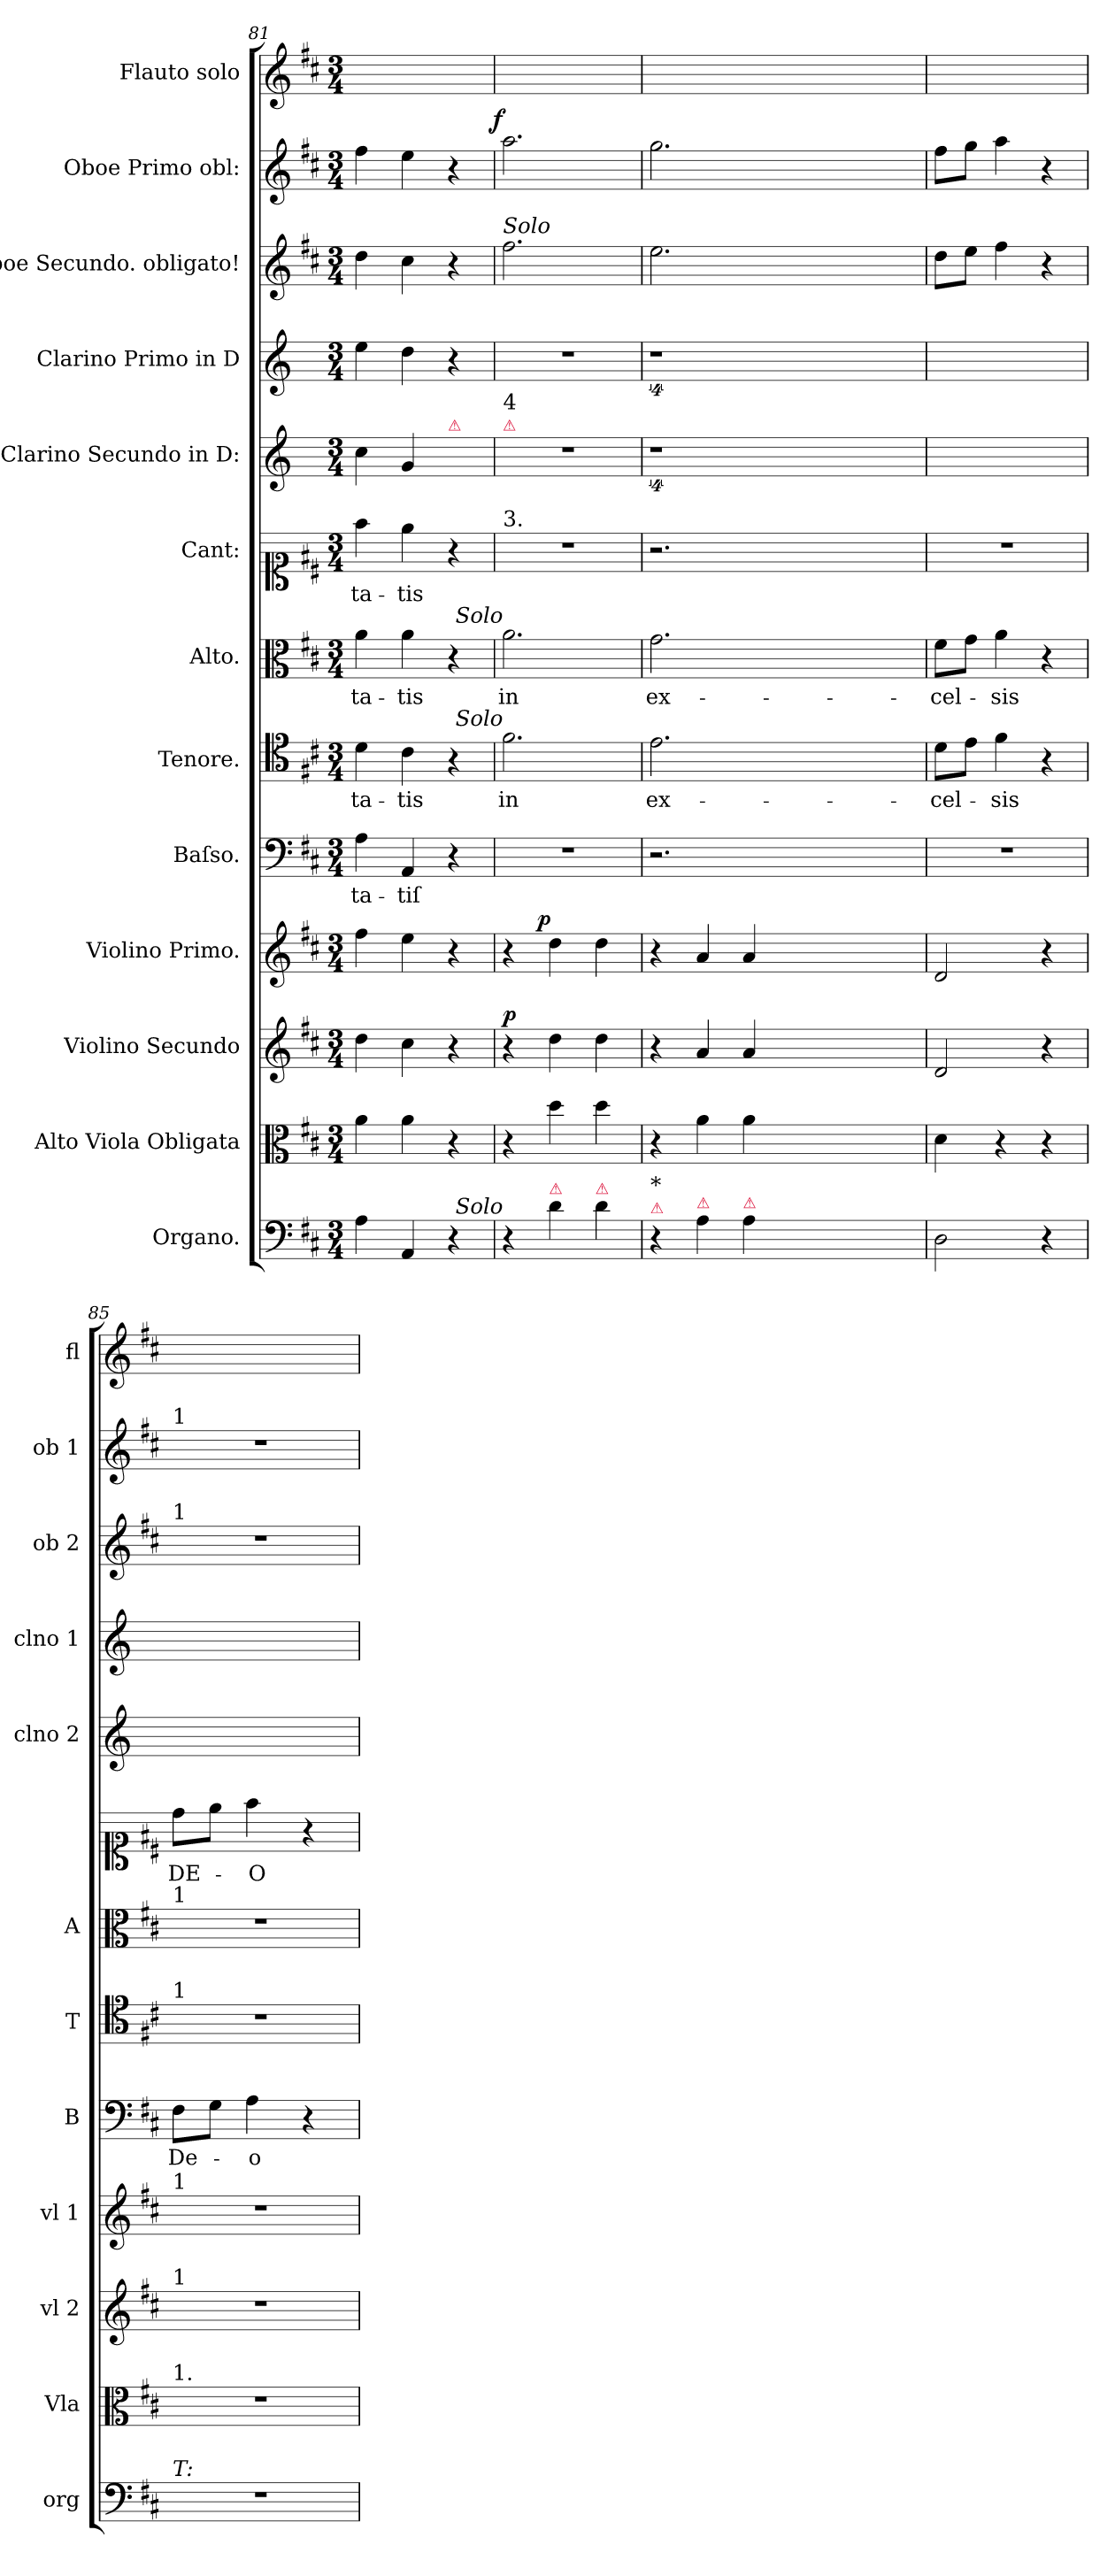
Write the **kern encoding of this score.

**kern	**kern	**kern	**dynam	**kern	**dynam	**kern	**text	**kern	**text	**kern	**text	**kern	**text	**kern	**kern	**kern	**kern	**dynam	**kern
*part13	*part12	*part11	*part11	*part10	*part10	*part9	*part9	*part8	*part8	*part7	*part7	*part6	*part6	*part5	*part4	*part3	*part2	*part2	*part1
*staff13	*staff12	*staff11	*staff11	*staff10	*staff10	*staff9	*staff9	*staff8	*staff8	*staff7	*staff7	*staff6	*staff6	*staff5	*staff4	*staff3	*staff2	*staff2	*staff1
*I"Organo.	*I"Alto Viola Obligata	*I"Violino Secundo	*	*I"Violino Primo.	*	*I"Baſso.	*	*I"Tenore.	*	*I"Alto.	*	*I"Cant:	*	*I"Clarino Secundo in D:	*I"Clarino Primo in D	*I"Oboe Secundo. obligato!	*I"Oboe Primo obl:	*	*I"Flauto solo
*I'org	*I'Vla	*I'vl 2	*	*I'vl 1	*	*I'B	*	*I'T	*	*I'A	*	*	*	*I'clno 2	*I'clno 1	*I'ob 2	*I'ob 1	*	*I'fl
*clefF4	*clefC3	*clefG2	*	*clefG2	*	*clefF4	*	*clefC4	*	*clefC3	*	*clefC1	*	*clefG2	*clefG2	*clefG2	*clefG2	*	*clefG2
*	*	*	*	*	*	*	*	*	*	*	*	*	*	*ITrd-1c-2	*ITrd-1c-2	*	*	*	*
*k[f#c#]	*k[f#c#]	*k[f#c#]	*	*k[f#c#]	*	*k[f#c#]	*	*k[f#c#]	*	*k[f#c#]	*	*k[f#c#]	*	*k[f#c#]	*k[f#c#]	*k[f#c#]	*k[f#c#]	*	*k[f#c#]
*D:	*D:	*D:	*	*D:	*	*D:	*	*D:	*	*D:	*	*D:	*	*	*	*D:	*D:	*	*D:
*M3/4	*M3/4	*M3/4	*	*M3/4	*	*M3/4	*	*M3/4	*	*M3/4	*	*M3/4	*	*M3/4	*M3/4	*M3/4	*M3/4	*	*M3/4
=81	=81	=81	=81	=81	=81	=81	=81	=81	=81	=81	=81	=81	=81	=81	=81	=81	=81	=81	=81
!	!	!	!	!	!	!	!	!	!	!	!LO:LY:i	!	!	!	!	!	!	!	!
4A\	4a\	4dd\	.	4ff#\	.	4A\	-ta-	4d\	-ta-	4a\	-ta-	4ff#\	-ta-	4dd\	4ff#\	4dd\	4ff#\	.	2.ryy
!	!	!	!	!	!	!	!	!	!	!	!LO:LY:i	!	!	!	!	!	!	!	!
4AA/	4a\	4cc#\	.	4ee\	.	4AA/	-tiſ	4c#\	-tis	4a\	-tis	4ee\	-tis	4a/	4ee\	4cc#\	4ee\	.	.
!	!	!	!	!	!	!	!	!	!	!	!	!	!	!LO:TX:a:color=crimson:t=⚠	!	!	!	!	!
4r	4r	4r	.	4r	.	4r	.	4r	.	4r	.	4r	.	4ryy	4r	4r	4r	.	.
=82	=82	=82	=82	=82	=82	=82	=82	=82	=82	=82	=82	=82	=82	=82	=82	=82	=82	=82	=82
!	!	!	!	!	!	!	!	!	!	!	!	!	!	!	!	!LO:TX:a:i:t=Solo	!	!	!
!	!	!	!	!	!	!	!	!	!	!	!	!	!	!LO:TX:a:color=crimson:t=⚠	!	!	!	!	!
!	!	!	!	!	!	!	!	!	!	!	!	!	!	!LO:TX:a:t=4	!	!	!	!	!
!	!	!	!	!	!	!	!	!	!	!	!	!LO:TX:a:t=3.	!	!	!	!	!	!	!
!	!	!	!	!	!	!	!	!	!	!LO:TX:a:i:rj:t=Solo	!	!	!	!	!	!	!	!	!
!	!	!	!	!	!	!	!	!LO:TX:a:i:rj:t=Solo	!	!	!	!	!	!	!	!	!	!	!
!LO:TX:a:i:rj:t=Solo	!	!	!	!	!	!	!	!	!	!	!	!	!	!	!	!	!	!	!
!	!	!	!LO:DY:a	!	!	!	!	!	!	!	!	!	!	!	!	!	!	!LO:DY:a:rj	!
4r	4r	4r	p	4r	.	2.r	.	2.f#\	in	2.a\	in	2.r	.	2.r	2.r	2.ff#\	2.aa\	f	2.ryy
!LO:TX:a:color=crimson:t=⚠	!	!	!	!	!	!	!	!	!	!	!	!	!	!	!	!	!	!	!
!	!	!	!	!	!LO:DY:a:rj	!	!	!	!	!	!	!	!	!	!	!	!	!	!
4d\	4dd\	4dd\	.	4dd\	p	.	.	.	.	.	.	.	.	.	.	.	.	.	.
!LO:TX:a:color=crimson:t=⚠	!	!	!	!	!	!	!	!	!	!	!	!	!	!	!	!	!	!	!
4d\	4dd\	4dd\	.	4dd\	.	.	.	.	.	.	.	.	.	.	.	.	.	.	.
=83	=83	=83	=83	=83	=83	=83	=83	=83	=83	=83	=83	=83	=83	=83	=83	=83	=83	=83	=83
!LO:TX:a:color=crimson:t=⚠	!	!	!	!	!	!	!	!	!	!	!	!	!	!	!	!	!	!	!
!LO:TX:a:i:t=*	!	!	!	!	!	!	!	!	!	!	!	!	!	!	!	!	!	!	!
4r	4r	4r	.	4r	.	2.r	.	2.e\	ex-	2.g\	ex-	2.r	.	4%9r	4%9r	2.ee\	2.gg\	.	2.ryy
!LO:TX:a:color=crimson:t=⚠	!	!	!	!	!	!	!	!	!	!	!	!	!	!	!	!	!	!	!
4A\	4a\	4a/	.	4a/	.	.	.	.	.	.	.	.	.	.	.	.	.	.	.
!LO:TX:a:color=crimson:t=⚠	!	!	!	!	!	!	!	!	!	!	!	!	!	!	!	!	!	!	!
4A\	4a\	4a/	.	4a/	.	.	.	.	.	.	.	.	.	.	.	.	.	.	.
1.ryy	1.ryy	1.ryy	.	1.ryy	.	1.ryy	.	1.ryy	.	1.ryy	.	1.ryy	.	.	.	1.ryy	1.ryy	.	1.ryy
=84	=84	=84	=84	=84	=84	=84	=84	=84	=84	=84	=84	=84	=84	=84	=84	=84	=84	=84	=84
2D\	4d\	2d/	.	2d/	.	2.r	.	8d\L	-cel-	8f#\L	-cel-	2.r	.	2.ryy	2.ryy	8dd\L	8ff#\L	.	2.ryy
.	.	.	.	.	.	.	.	8e\J	.	8g\J	.	.	.	.	.	8ee\J	8gg\J	.	.
.	4r	.	.	.	.	.	.	4f#\	-sis	4a\	-sis	.	.	.	.	4ff#\	4aa\	.	.
4r	4r	4r	.	4r	.	.	.	4r	.	4r	.	.	.	.	.	4r	4r	.	.
=85	=85	=85	=85	=85	=85	=85	=85	=85	=85	=85	=85	=85	=85	=85	=85	=85	=85	=85	=85
!	!	!	!	!	!	!	!	!	!	!	!	!	!	!	!	!	!LO:TX:a:t=1	!	!
!	!	!	!	!	!	!	!	!	!	!	!	!	!	!	!	!LO:TX:a:t=1	!	!	!
!	!	!	!	!	!	!	!	!	!	!LO:TX:a:t=1	!	!	!	!	!	!	!	!	!
!	!	!	!	!	!	!	!	!LO:TX:a:t=1	!	!	!	!	!	!	!	!	!	!	!
!	!	!	!	!LO:TX:a:t=1	!	!	!	!	!	!	!	!	!	!	!	!	!	!	!
!	!	!LO:TX:a:t=1	!	!	!	!	!	!	!	!	!	!	!	!	!	!	!	!	!
!	!LO:TX:a:t=1.	!	!	!	!	!	!	!	!	!	!	!	!	!	!	!	!	!	!
!LO:TX:a:i:t=T&colon;	!	!	!	!	!	!	!	!	!	!	!	!	!	!	!	!	!	!	!
2.r	2.r	2.r	.	2.r	.	8F#\L	De-	2.r	.	2.r	.	8dd\L	DE-	2.ryy	2.ryy	2.r	2.r	.	2.ryy
.	.	.	.	.	.	8G\J	.	.	.	.	.	8ee\J	.	.	.	.	.	.	.
.	.	.	.	.	.	4A\	-o	.	.	.	.	4ff#\	-O	.	.	.	.	.	.
.	.	.	.	.	.	4r	.	.	.	.	.	4r	.	.	.	.	.	.	.
=	=	=	=	=	=	=	=	=	=	=	=	=	=	=	=	=	=	=	=
*-	*-	*-	*-	*-	*-	*-	*-	*-	*-	*-	*-	*-	*-	*-	*-	*-	*-	*-	*-
